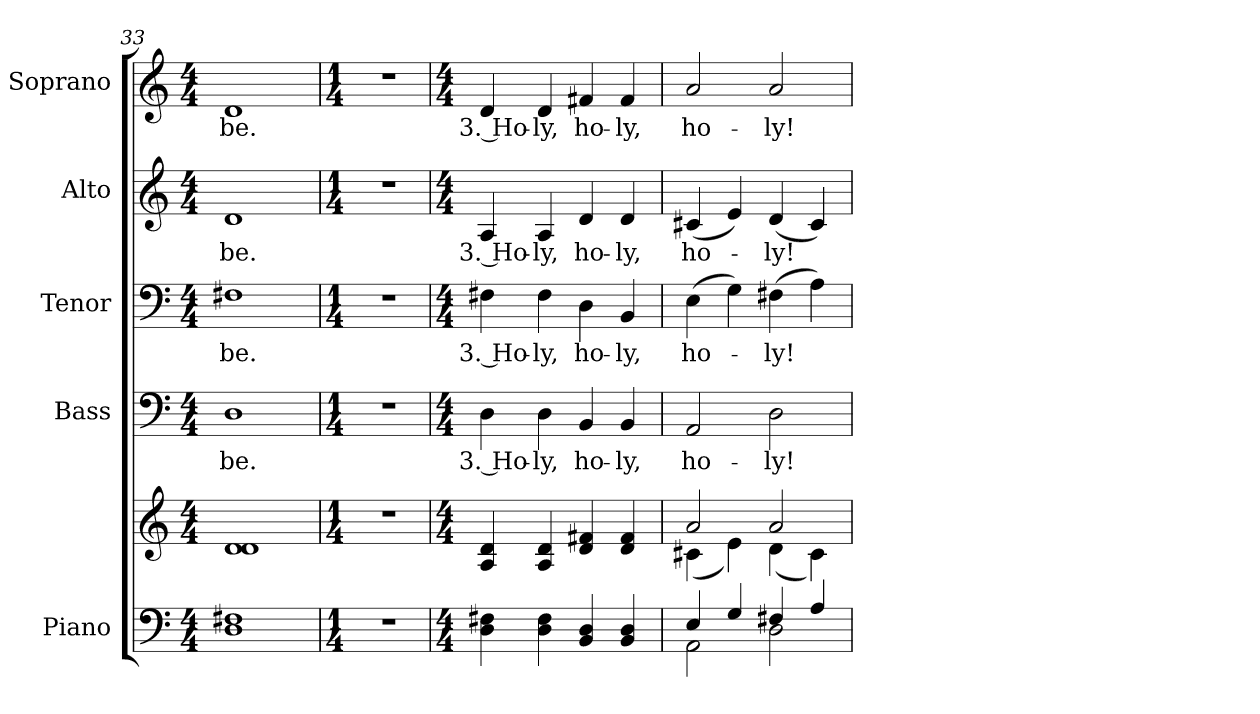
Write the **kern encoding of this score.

**kern	**kern	**kern	**text	**kern	**text	**kern	**text	**kern	**text
*part5	*part5	*part4	*part4	*part3	*part3	*part2	*part2	*part1	*part1
*staff6	*staff5	*staff4	*staff4	*staff3	*staff3	*staff2	*staff2	*staff1	*staff1
*I"Piano	*	*I"Bass	*	*I"Tenor	*	*I"Alto	*	*I"Soprano	*
*I'Pno.	*	*I'B.	*	*I'T.	*	*I'A.	*	*I'S.	*
!!LO:PB:g=z
*clefF4	*clefG2	*clefF4	*	*clefF4	*	*clefG2	*	*clefG2	*
*k[]	*k[]	*k[]	*	*k[]	*	*k[]	*	*k[]	*
*C:	*C:	*C:	*	*C:	*	*C:	*	*C:	*
*M4/4	*M4/4	*M4/4	*	*M4/4	*	*M4/4	*	*M4/4	*
=33	=33	=33	=33	=33	=33	=33	=33	=33	=33
!	!	!	!LO:LY:b:color=#000000	!	!	!	!	!	!
!	!	!	!	!	!LO:LY:b:color=#000000	!	!	!	!
!	!	!	!	!	!	!	!LO:LY:b:color=#000000	!	!
!	!	!	!	!	!	!	!	!	!LO:LY:b:color=#000000
1Di 1F#Xi	1di 1di	1Di	be.	1F#Xi	be.	1di	be.	1di	be.
=34	=34	=34	=34	=34	=34	=34	=34	=34	=34
*M1/4	*M1/4	*M1/4	*	*M1/4	*	*M1/4	*	*M1/4	*
!LO:N:vis=1	!LO:N:vis=1	!LO:N:vis=1	!	!LO:N:vis=1	!	!LO:N:vis=1	!	!LO:N:vis=1	!
4r	4r	4r	.	4r	.	4r	.	4r	.
!!LO:PB:g=z
=35	=35	=35	=35	=35	=35	=35	=35	=35	=35
*M4/4	*M4/4	*M4/4	*	*M4/4	*	*M4/4	*	*M4/4	*
!	!	!	!LO:LY:b:color=#000000	!	!	!	!	!	!
!	!	!	!	!	!LO:LY:b:color=#000000	!	!	!	!
!	!	!	!	!	!	!	!LO:LY:b:color=#000000	!	!
!	!	!	!	!	!	!	!	!	!LO:LY:b:color=#000000
4Di\ 4F#Xi	4Ai/ 4di	4Di\	3. Ho-	4F#Xi\	3. Ho-	4Ai/	3. Ho-	4di/	3. Ho-
!	!	!	!LO:LY:b:color=#000000	!	!	!	!	!	!
!	!	!	!	!	!LO:LY:b:color=#000000	!	!	!	!
!	!	!	!	!	!	!	!LO:LY:b:color=#000000	!	!
!	!	!	!	!	!	!	!	!	!LO:LY:b:color=#000000
4Di\ 4F#i	4Ai/ 4di	4Di\	-ly,	4F#i\	-ly,	4Ai/	-ly,	4di/	-ly,
!	!	!	!LO:LY:b:color=#000000	!	!	!	!	!	!
!	!	!	!	!	!LO:LY:b:color=#000000	!	!	!	!
!	!	!	!	!	!	!	!LO:LY:b:color=#000000	!	!
!	!	!	!	!	!	!	!	!	!LO:LY:b:color=#000000
4BBi/ 4Di	4di/ 4f#Xi	4BBi/	ho-	4Di\	ho-	4di/	ho-	4f#Xi/	ho-
!	!	!	!LO:LY:b:color=#000000	!	!	!	!	!	!
!	!	!	!	!	!LO:LY:b:color=#000000	!	!	!	!
!	!	!	!	!	!	!	!LO:LY:b:color=#000000	!	!
!	!	!	!	!	!	!	!	!	!LO:LY:b:color=#000000
4BBi/ 4Di	4di/ 4f#i	4BBi/	-ly,	4BBi/	-ly,	4di/	-ly,	4f#i/	-ly,
=36	=36	=36	=36	=36	=36	=36	=36	=36	=36
*^	*^	*	*	*	*	*	*	*	*
!	!	!	!	!	!LO:LY:b:color=#000000	!	!	!	!	!	!
!	!	!	!	!	!	!	!LO:LY:b:color=#000000	!	!	!	!
!	!	!	!	!	!	!	!	!	!LO:LY:b:color=#000000	!	!
!	!	!	!	!	!	!	!	!	!	!	!LO:LY:b:color=#000000
4Ei/	2AAi\	2ai/	(4c#Xi\	2AAi/	ho-	(4Ei\	ho-	(4c#Xi/	ho-	2ai/	ho-
4Gi/	.	.	4ei\)	.	.	4Gi\)	.	4ei/)	.	.	.
!	!	!	!	!	!LO:LY:b:color=#000000	!	!	!	!	!	!
!	!	!	!	!	!	!	!LO:LY:b:color=#000000	!	!	!	!
!	!	!	!	!	!	!	!	!	!LO:LY:b:color=#000000	!	!
!	!	!	!	!	!	!	!	!	!	!	!LO:LY:b:color=#000000
4F#Xi/	2Di\	2ai/	(4di\	2Di\	-ly!	(4F#Xi\	-ly!	(4di/	-ly!	2ai/	-ly!
4Ai/	.	.	4c#i\)	.	.	4Ai\)	.	4c#i/)	.	.	.
*v	*v	*	*	*	*	*	*	*	*	*	*
*	*v	*v	*	*	*	*	*	*	*	*
=	=	=	=	=	=	=	=	=	=
*-	*-	*-	*-	*-	*-	*-	*-	*-	*-
